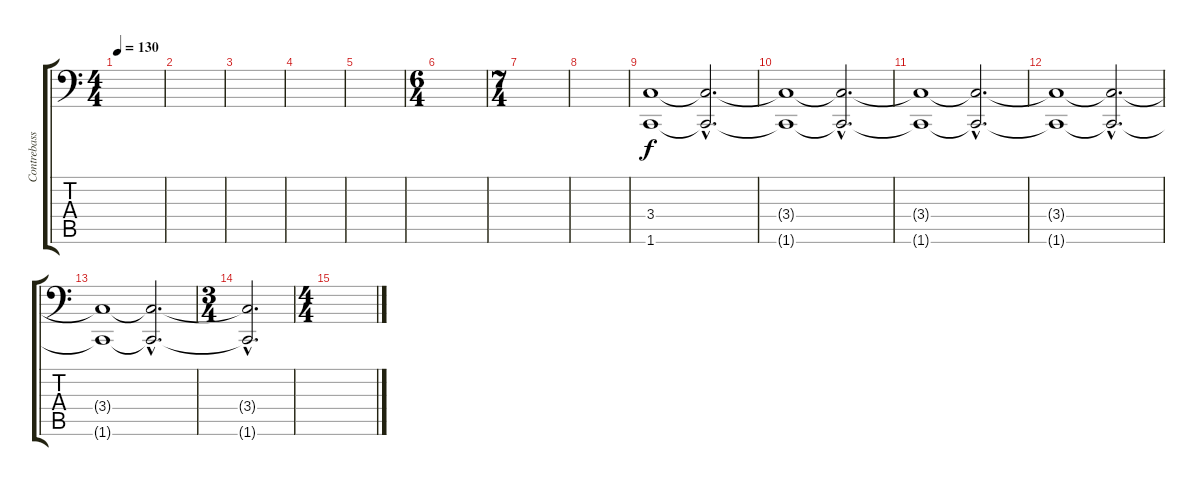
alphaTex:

\track ("Contrebasse" "Contrebass") {instrument contrabass}
\staff {score tabs}
\tuning (B2 G2 D2 A1 E1 B0) {hide}
\ts (4 4)
\tempo 130
\clef f4
\ks c
|
|
|
|
|
\ts (6 4)
|
\ts (7 4)
|
|
(3.4 1.6).1{volume 10} (3.4{hac t} 1.6{hac t}).2{d} |
(3.4{t} 1.6{t}).1 (3.4{hac t} 1.6{hac t}).2{d} |
(3.4{t} 1.6{t}).1 (3.4{hac t} 1.6{hac t}).2{d} |
(3.4{t} 1.6{t}).1 (3.4{hac t} 1.6{hac t}).2{d} |
(3.4{t} 1.6{t}).1 (3.4{hac t} 1.6{hac t}).2{d} |
\ts (3 4)
(3.4{hac t} 1.6{hac t}).2{d} |
\ts (4 4)
